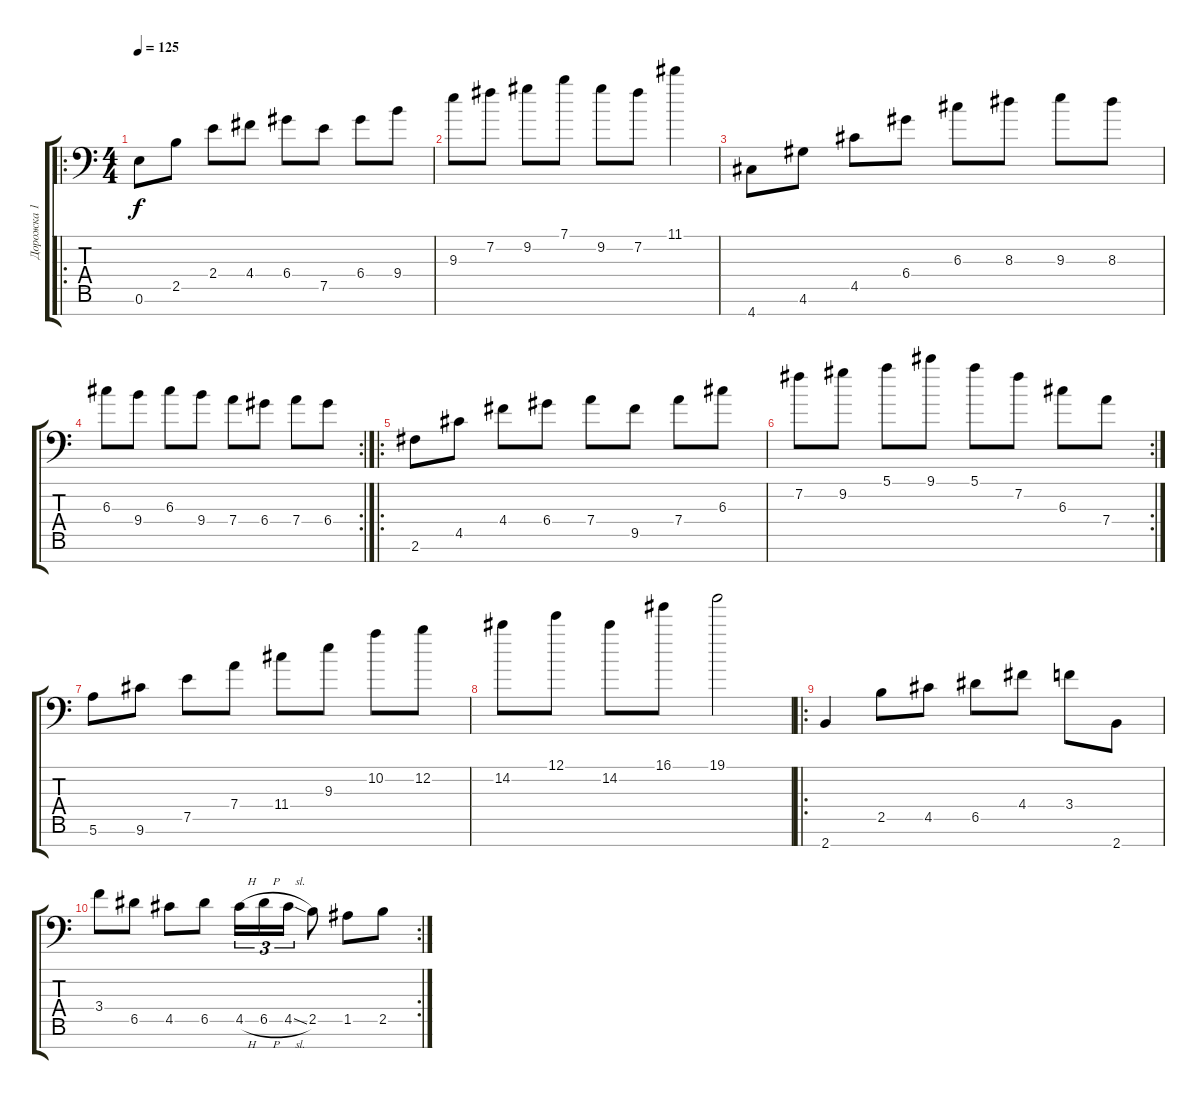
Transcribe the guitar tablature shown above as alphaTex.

\track ("Дорожка 1" "Дорожка 1") {instrument overdrivenguitar}
\staff {score tabs}
\tuning (E4 B3 G3 D3 A2 E2 A1) {hide}
\ro
\ts (4 4)
\tempo 125
\clef f4
\ks c
0.6.8{dy f} 2.5.8 2.4.8 4.4.8 6.4.8 7.5.8 6.4.8 9.4.8 |
9.3.8 7.2.8 9.2.8 7.1.8 9.2.8 7.2.8 11.1.4 |
4.7.8 4.6.8 4.5.8 6.4.8 6.3.8 8.3.8 9.3.8 8.3.8 |
\rc 2
6.3.8 9.4.8 6.3.8 9.4.8 7.4.8 6.4.8 7.4.8 6.4.8 |
\ro
2.6.8 4.5.8 4.4.8 6.4.8 7.4.8 9.5.8 7.4.8 6.3.8 |
\rc 2
7.2.8 9.2.8 5.1.8 9.1.8 5.1.8 7.2.8 6.3.8 7.4.8 |
5.6.8 9.6.8 7.5.8 7.4.8 11.4.8 9.3.8 10.2.8 12.2.8 |
14.2.8 12.1.8 14.2.8 16.1.8 19.1.2 |
\ro
2.7.4 2.5.8 4.5.8 6.5.8 4.4.8 3.4.8 2.7.8 |
\rc 2
3.4.8 6.5.8 4.5.8 6.5.8 4.5{h}.16{tu (3 2)} 6.5{h}.16{tu (3 2)} 4.5{sl}.16{tu (3 2)} 2.5.8 1.5.8 2.5.8
